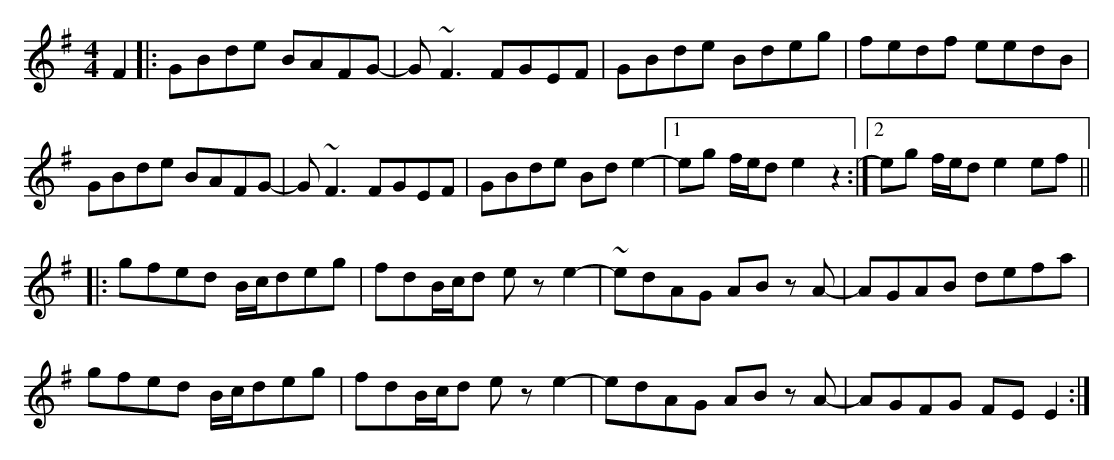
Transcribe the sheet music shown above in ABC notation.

X:1
M:4/4
K:Emin
F2|:GBde BAFG-|G ~F3 FGEF|GBde Bdeg|fedf eedB|
GBde BAFG-|G ~F3 FGEF|GBde Bd e2-|1 eg f/e/d e2 z2:|2 eg f/e/d e2 ef||
|:gfed B/c/deg|fdB/c/d e z e2-|~edAG AB z A-|AGAB defa|
gfed B/c/deg|fdB/c/d e z e2-|edAG AB z A-|AGFG FE E2:|
